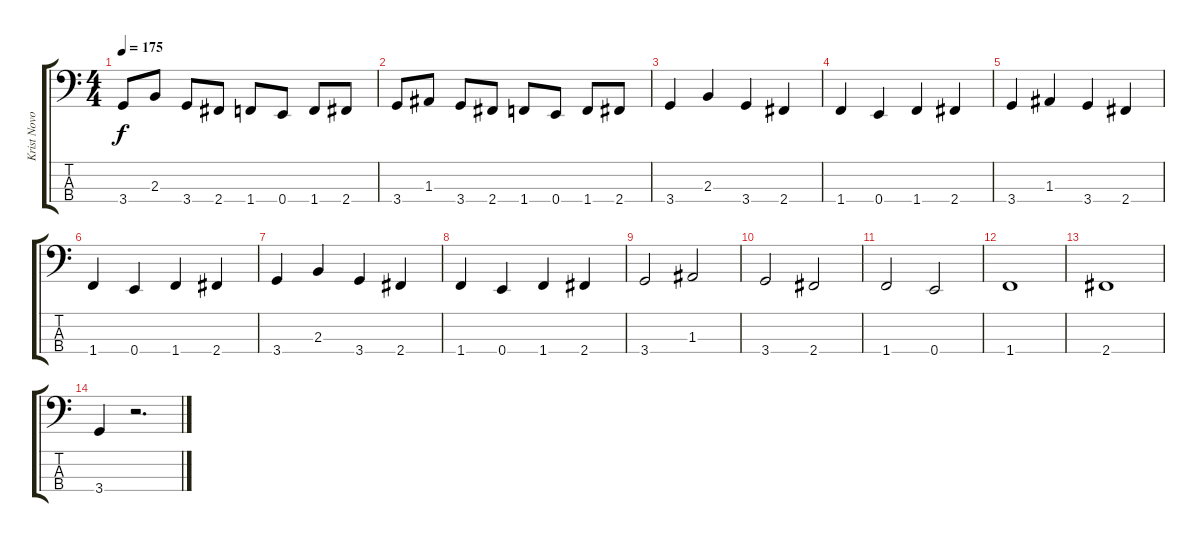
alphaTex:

\track ("Krist Novoselic" "Krist Novo") {instrument electricbasspick}
\staff {score tabs}
\tuning (G2 D2 A1 E1) {hide}
\ts (4 4)
\tempo 175
\clef f4
\ks c
3.4.8{dy f} 2.3.8 3.4.8 2.4.8 1.4.8 0.4.8 1.4.8 2.4.8 |
3.4.8 1.3.8 3.4.8 2.4.8 1.4.8 0.4.8 1.4.8 2.4.8 |
3.4.4 2.3.4 3.4.4 2.4.4 |
1.4.4 0.4.4 1.4.4 2.4.4 |
3.4.4 1.3.4 3.4.4 2.4.4 |
1.4.4 0.4.4 1.4.4 2.4.4 |
3.4.4 2.3.4 3.4.4 2.4.4 |
1.4.4 0.4.4 1.4.4 2.4.4 |
3.4.2 1.3.2 |
3.4.2 2.4.2 |
1.4.2 0.4.2 |
1.4.1 |
2.4.1 |
3.4.4 r.2{d}
